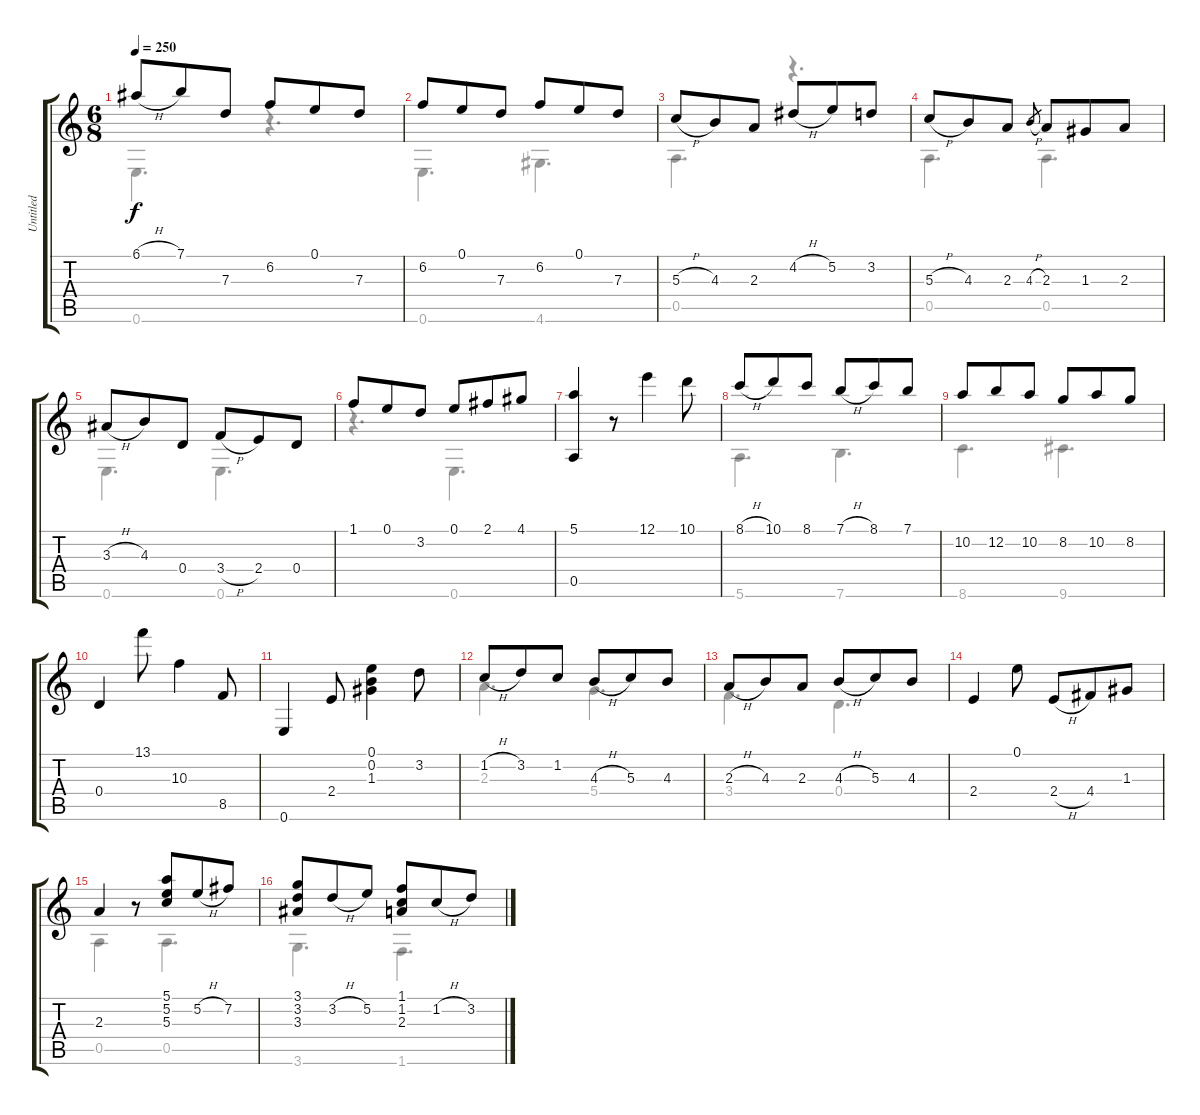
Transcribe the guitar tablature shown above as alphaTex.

\track ("Untitled" "Untitled") {instrument acousticguitarnylon}
\staff {score tabs}
\tuning (E4 B3 G3 D3 A2 E2) {hide}
\voice
\ts (6 8)
\tempo 250
\clef g2
\ks c
6.1{h}.8{dy f} 7.1.8 7.3.8 6.2.8 0.1.8 7.3.8 |
6.2.8 0.1.8 7.3.8 6.2.8 0.1.8 7.3.8 |
5.3{h}.8 4.3.8 2.3.8 4.2{h}.8 5.2.8 3.2.8 |
5.3{h}.8 4.3.8 2.3.8 4.3{h}.8{gr} 2.3.8 1.3.8 2.3.8 |
3.3{h}.8 4.3.8 0.4.8 3.4{h}.8 2.4.8 0.4.8 |
1.1.8 0.1.8 3.2.8 0.1.8 2.1.8 4.1.8 |
(5.1 0.5).4 r.8 12.1.4 10.1.8 |
8.1{h}.8 10.1.8 8.1.8 7.1{h}.8 8.1.8 7.1.8 |
10.2.8 12.2.8 10.2.8 8.2.8 10.2.8 8.2.8 |
0.4.4 13.1.8 10.3.4 8.5.8 |
0.6.4 2.4.8 (0.1 0.2 1.3).4 3.2.8 |
1.2{h}.8 3.2.8 1.2.8 4.3{h}.8 5.3.8 4.3.8 |
2.3{h}.8 4.3.8 2.3.8 4.3{h}.8 5.3.8 4.3.8 |
2.4.4 0.1.8 2.4{h}.8 4.4.8 1.3.8 |
2.3.4 r.8 (5.1 5.2 5.3).8 5.2{h}.8 7.2.8 |
(3.1 3.2 3.3).8 3.2{h}.8 5.2.8 (1.1 1.2 2.3).8 1.2{h}.8 3.2.8
\voice
\clef g2
\ottava regular
\simile none
\ks c
0.6.4{d dy f} r.4{d} |
0.6.4{d} 4.6.4{d} |
0.5.4{d} r.4{d} |
0.5.4{d} 0.5.4{d} |
0.6.4{d} 0.6.4{d} |
r.4{d} 0.6.4{d} |
|
5.6.4{d} 7.6.4{d} |
8.6.4{d} 9.6.4{d} |
|
|
2.3.4{d} 5.4.4{d} |
3.4.4{d} 0.4.4{d} |
|
0.5.4 r.8 0.5.4{d} |
3.6.4{d} 1.6.4{d}
